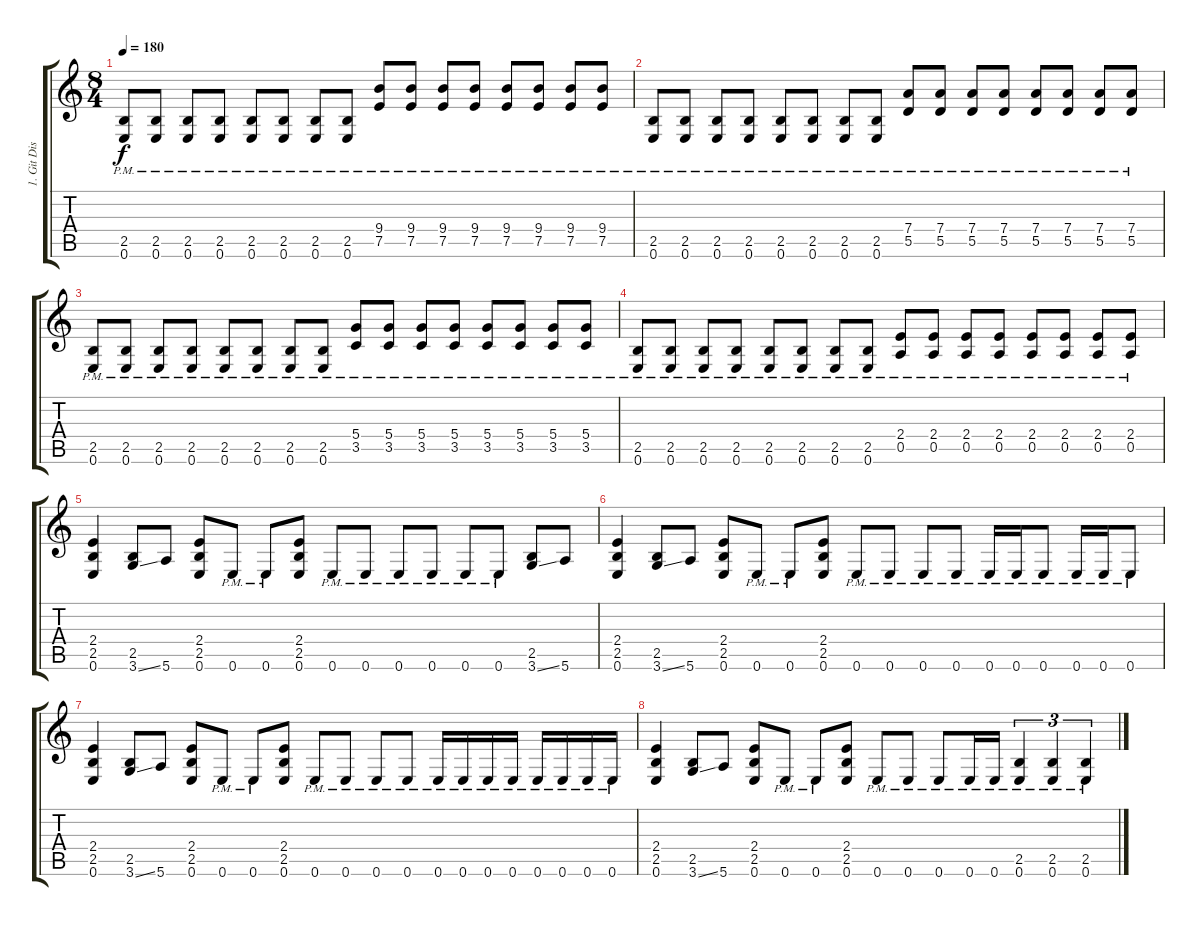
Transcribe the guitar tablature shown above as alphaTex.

\track ("1. Git Dist" "1. Git Dis") {instrument distortionguitar}
\staff {score tabs}
\tuning (E4 B3 G3 D3 A2 E2) {hide}
\ts (8 4)
\tempo 180
\clef g2
\ks c
(2.5{pm} 0.6{pm}).8{dy f} (2.5{pm} 0.6{pm}).8 (2.5{pm} 0.6{pm}).8 (2.5{pm} 0.6{pm}).8 (2.5{pm} 0.6{pm}).8 (2.5{pm} 0.6{pm}).8 (2.5{pm} 0.6{pm}).8 (2.5{pm} 0.6{pm}).8 (9.4{pm} 7.5{pm}).8 (9.4{pm} 7.5{pm}).8 (9.4{pm} 7.5{pm}).8 (9.4{pm} 7.5{pm}).8 (9.4{pm} 7.5{pm}).8 (9.4{pm} 7.5{pm}).8 (9.4{pm} 7.5{pm}).8 (9.4{pm} 7.5{pm}).8 |
(2.5{pm} 0.6{pm}).8 (2.5{pm} 0.6{pm}).8 (2.5{pm} 0.6{pm}).8 (2.5{pm} 0.6{pm}).8 (2.5{pm} 0.6{pm}).8 (2.5{pm} 0.6{pm}).8 (2.5{pm} 0.6{pm}).8 (2.5{pm} 0.6{pm}).8 (7.4{pm} 5.5{pm}).8 (7.4{pm} 5.5{pm}).8 (7.4{pm} 5.5{pm}).8 (7.4{pm} 5.5{pm}).8 (7.4{pm} 5.5{pm}).8 (7.4{pm} 5.5{pm}).8 (7.4{pm} 5.5{pm}).8 (7.4{pm} 5.5{pm}).8 |
(2.5{pm} 0.6{pm}).8 (2.5{pm} 0.6{pm}).8 (2.5{pm} 0.6{pm}).8 (2.5{pm} 0.6{pm}).8 (2.5{pm} 0.6{pm}).8 (2.5{pm} 0.6{pm}).8 (2.5{pm} 0.6{pm}).8 (2.5{pm} 0.6{pm}).8 (5.4{pm} 3.5{pm}).8 (5.4{pm} 3.5{pm}).8 (5.4{pm} 3.5{pm}).8 (5.4{pm} 3.5{pm}).8 (5.4{pm} 3.5{pm}).8 (5.4{pm} 3.5{pm}).8 (5.4{pm} 3.5{pm}).8 (5.4{pm} 3.5{pm}).8 |
(2.5{pm} 0.6{pm}).8 (2.5{pm} 0.6{pm}).8 (2.5{pm} 0.6{pm}).8 (2.5{pm} 0.6{pm}).8 (2.5{pm} 0.6{pm}).8 (2.5{pm} 0.6{pm}).8 (2.5{pm} 0.6{pm}).8 (2.5{pm} 0.6{pm}).8 (2.4{pm} 0.5{pm}).8 (2.4{pm} 0.5{pm}).8 (2.4{pm} 0.5{pm}).8 (2.4{pm} 0.5{pm}).8 (2.4{pm} 0.5{pm}).8 (2.4{pm} 0.5{pm}).8 (2.4{pm} 0.5{pm}).8 (2.4{pm} 0.5{pm}).8 |
(2.4 2.5 0.6).4 (2.5 3.6{ss}).8 5.6.8 (2.4 2.5 0.6).8 0.6{pm}.8 0.6{pm}.8 (2.4 2.5 0.6).8 0.6{pm}.8 0.6{pm}.8 0.6{pm}.8 0.6{pm}.8 0.6{pm}.8 0.6{pm}.8 (2.5 3.6{ss}).8 5.6.8 |
(2.4 2.5 0.6).4 (2.5 3.6{ss}).8 5.6.8 (2.4 2.5 0.6).8 0.6{pm}.8 0.6{pm}.8 (2.4 2.5 0.6).8 0.6{pm}.8 0.6{pm}.8 0.6{pm}.8 0.6{pm}.8 0.6{pm}.16 0.6{pm}.16 0.6{pm}.8 0.6{pm}.16 0.6{pm}.16 0.6{pm}.8 |
(2.4 2.5 0.6).4 (2.5 3.6{ss}).8 5.6.8 (2.4 2.5 0.6).8 0.6{pm}.8 0.6{pm}.8 (2.4 2.5 0.6).8 0.6{pm}.8 0.6{pm}.8 0.6{pm}.8 0.6{pm}.8 0.6{pm}.16 0.6{pm}.16 0.6{pm}.16 0.6{pm}.16 0.6{pm}.16 0.6{pm}.16 0.6{pm}.16 0.6{pm}.16 |
(2.4 2.5 0.6).4 (2.5 3.6{ss}).8 5.6.8 (2.4 2.5 0.6).8 0.6{pm}.8 0.6{pm}.8 (2.4 2.5 0.6).8 0.6{pm}.8 0.6{pm}.8 0.6{pm}.8 0.6{pm}.16 0.6{pm}.16 (2.5{pm} 0.6{pm}).4{tu (3 2)} (2.5{pm} 0.6{pm}).4{tu (3 2)} (2.5{pm} 0.6{pm}).4{tu (3 2)}
